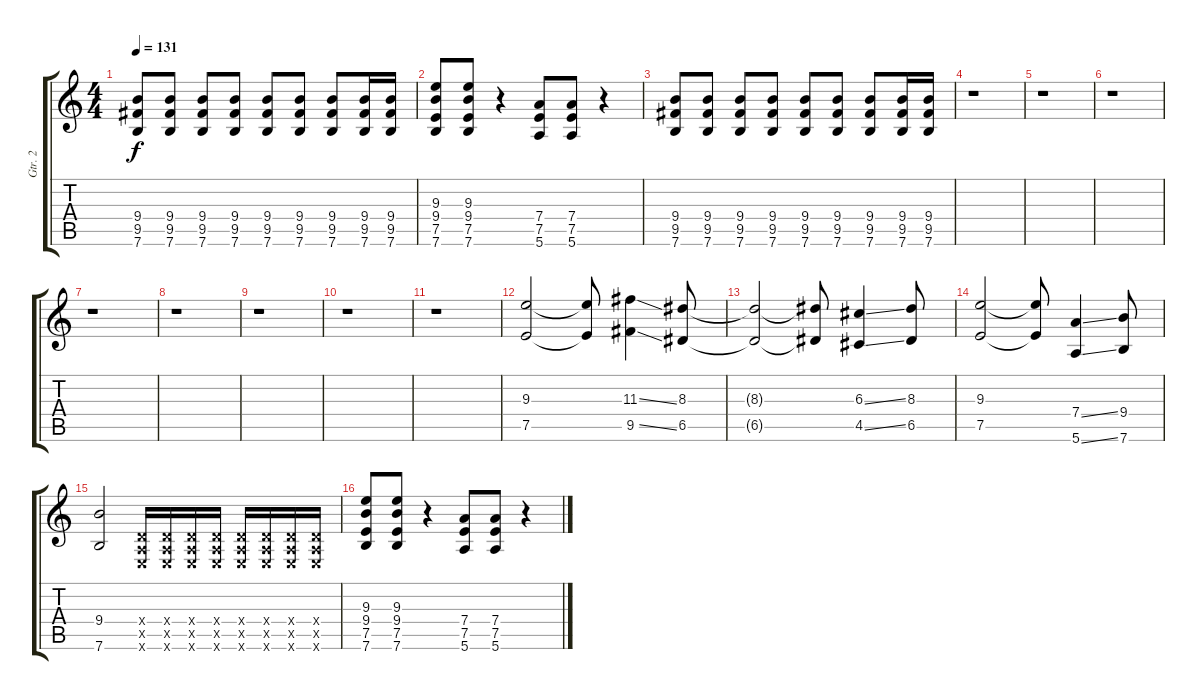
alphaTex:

\track ("Gtr. 2" "Gtr. 2") {instrument distortionguitar}
\staff {score tabs}
\tuning (E4 B3 G3 D3 A2 E2) {hide}
\ts (4 4)
\tempo 131
\clef g2
\ks c
(9.4 9.5 7.6).8{dy f} (9.4 9.5 7.6).8 (9.4 9.5 7.6).8 (9.4 9.5 7.6).8 (9.4 9.5 7.6).8 (9.4 9.5 7.6).8 (9.4 9.5 7.6).8 (9.4 9.5 7.6).16 (9.4 9.5 7.6).16 |
(9.3 9.4 7.5 7.6).8 (9.3 9.4 7.5 7.6).8 r.4 (7.4 7.5 5.6).8 (7.4 7.5 5.6).8 r.4 |
(9.4 9.5 7.6).8 (9.4 9.5 7.6).8 (9.4 9.5 7.6).8 (9.4 9.5 7.6).8 (9.4 9.5 7.6).8 (9.4 9.5 7.6).8 (9.4 9.5 7.6).8 (9.4 9.5 7.6).16 (9.4 9.5 7.6).16 |
r.1 |
r.1 |
r.1 |
r.1 |
r.1 |
r.1 |
r.1 |
r.1 |
(9.3 7.5).2 (9.3{t} 7.5{t}).8 (11.3{ss} 9.5{ss}).4 (8.3 6.5).8 |
(8.3{t} 6.5{t}).2 (8.3{t} 6.5{t}).8 (6.3{ss} 4.5{ss}).4 (8.3 6.5).8 |
(9.3 7.5).2 (9.3{t} 7.5{t}).8 (7.4{ss} 5.6{ss}).4 (9.4 7.6).8 |
(9.4 7.6).2 (0.4{x} 0.5{x} 0.6{x}).16 (0.4{x} 0.5{x} 0.6{x}).16 (0.4{x} 0.5{x} 0.6{x}).16 (0.4{x} 0.5{x} 0.6{x}).16 (0.4{x} 0.5{x} 0.6{x}).16 (0.4{x} 0.5{x} 0.6{x}).16 (0.4{x} 0.5{x} 0.6{x}).16 (0.4{x} 0.5{x} 0.6{x}).16 |
(9.3 9.4 7.5 7.6).8 (9.3 9.4 7.5 7.6).8 r.4 (7.4 7.5 5.6).8 (7.4 7.5 5.6).8 r.4
